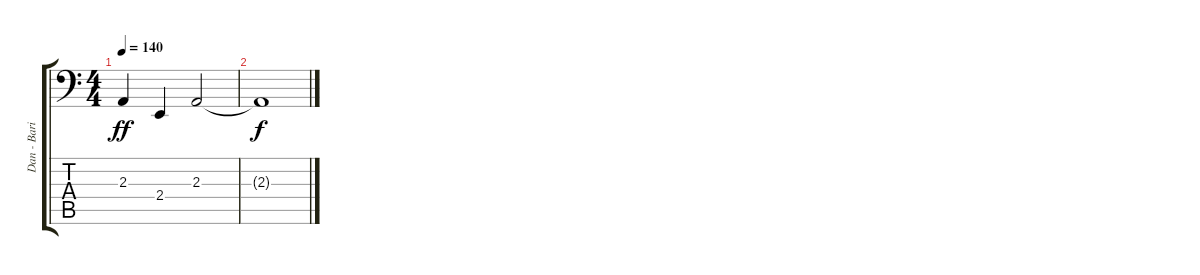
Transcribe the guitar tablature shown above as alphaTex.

\track ("Dan - Bari Sax" "Dan - Bari") {instrument baritonesax}
\staff {score tabs}
\tuning (E3 B2 G2 D2 A1 E1) {hide}
\ts (4 4)
\tempo 140
\clef f4
\ks c
2.3.4{dy ff} 2.4.4 2.3.2{volume 0} |
2.3{t}.1{dy f}
